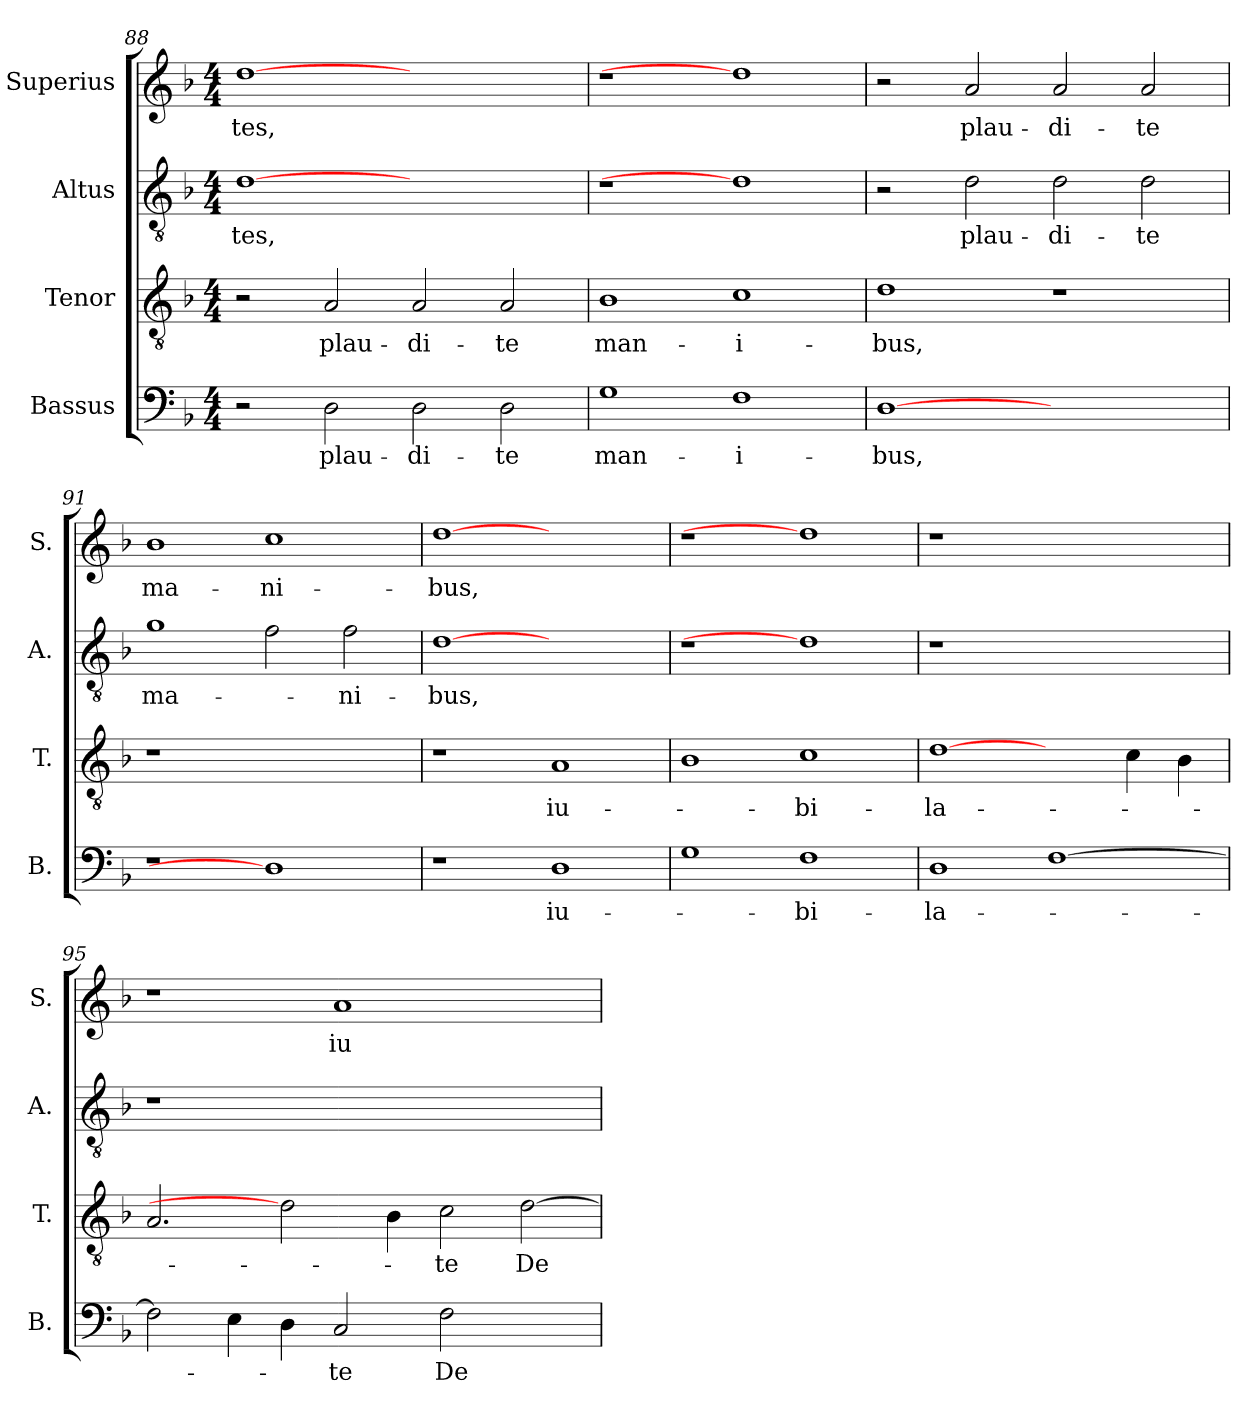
**kern	**text	**kern	**text	**kern	**text	**kern	**text
*part4	*part4	*part3	*part3	*part2	*part2	*part1	*part1
*staff4	*staff4	*staff3	*staff3	*staff2	*staff2	*staff1	*staff1
*I"Bassus	*	*I"Tenor	*	*I"Altus	*	*I"Superius	*
*I'B.	*	*I'T.	*	*I'A.	*	*I'S.	*
*clefF4	*	*clefGv2	*	*clefGv2	*	*clefG2	*
*	*	*ITrd7c12	*	*ITrd7c12	*	*	*
*k[b-]	*	*k[b-]	*	*k[b-]	*	*k[b-]	*
*F:	*	*F:	*	*F:	*	*F:	*
*M4/4	*	*M4/4	*	*M4/4	*	*M4/4	*
=88	=88	=88	=88	=88	=88	=88	=88
!	!	!	!	!	!LO:LY:b:color=#000000	!	!
!	!	!	!	!	!	!	!LO:LY:b:color=#000000
2r	.	2r	.	[1Di	-tes,	[1ddi	-tes,
!	!LO:LY:b:color=#000000	!	!	!	!	!	!
!	!	!	!LO:LY:b:color=#000000	!	!	!	!
2Di\	plau-	2AAi/	plau-	.	.	.	.
!	!LO:LY:b:color=#000000	!	!	!	!	!	!
!	!	!	!LO:LY:b:color=#000000	!	!	!	!
2Di\	-di-	2AAi/	-di-	1ryy	.	1ryy	.
!	!LO:LY:b:color=#000000	!	!	!	!	!	!
!	!	!	!LO:LY:b:color=#000000	!	!	!	!
2Di\	-te	2AAi/	-te	.	.	.	.
!!LO:PB:g=z
=89	=89	=89	=89	=89	=89	=89	=89
!	!LO:LY:b:color=#000000	!	!	!	!	!	!
!	!	!	!LO:LY:b:color=#000000	!LO:N:vis=1	!	!LO:N:vis=1	!
1Gi	man-	1BB-i	man-	1r	.	1r	.
!	!LO:LY:b:color=#000000	!	!	!	!	!	!
!	!	!	!LO:LY:b:color=#000000	!	!	!	!
1Fi	-i-	1Ci	-i-	1Di]	.	1ddi]	.
=90	=90	=90	=90	=90	=90	=90	=90
!	!LO:LY:b:color=#000000	!	!	!	!	!	!
!	!	!	!LO:LY:b:color=#000000	!	!	!	!
[1Di	-bus,	1Di	-bus,	2r	.	2r	.
!	!	!	!	!	!LO:LY:b:color=#000000	!	!
!	!	!	!	!	!	!	!LO:LY:b:color=#000000
.	.	.	.	2Di\	plau-	2ai/	plau-
!	!	!	!	!	!LO:LY:b:color=#000000	!	!
!	!	!	!	!	!	!	!LO:LY:b:color=#000000
1ryy	.	1r	.	2Di\	-di-	2ai/	-di-
!	!	!	!	!	!LO:LY:b:color=#000000	!	!
!	!	!	!	!	!	!	!LO:LY:b:color=#000000
.	.	.	.	2Di\	-te	2ai/	-te
=91	=91	=91	=91	=91	=91	=91	=91
!LO:N:vis=1	!	!LO:N:vis=1	!	!	!	!	!
!	!	!	!	!	!LO:LY:b:color=#000000	!	!
!	!	!	!	!	!	!	!LO:LY:b:color=#000000
1r	.	1r	.	1Gi	ma-	1b-i	ma-
!	!	!	!	!	!	!	!LO:LY:b:color=#000000
1Di]	.	1ryy	.	2Fi\	.	1cci	-ni-
!	!	!	!	!	!LO:LY:b:color=#000000	!	!
.	.	.	.	2Fi\	-ni-	.	.
=92	=92	=92	=92	=92	=92	=92	=92
!	!	!	!	!	!LO:LY:b:color=#000000	!	!
!	!	!	!	!	!	!	!LO:LY:b:color=#000000
1r	.	1r	.	[1Di	-bus,	[1ddi	-bus,
!	!LO:LY:b:color=#000000	!	!	!	!	!	!
!	!	!	!LO:LY:b:color=#000000	!	!	!	!
1Di	iu-	1AAi	iu-	1ryy	.	1ryy	.
=93	=93	=93	=93	=93	=93	=93	=93
!	!	!	!	!LO:N:vis=1	!	!LO:N:vis=1	!
1Gi	.	1BB-i	.	1r	.	1r	.
!	!LO:LY:b:color=#000000	!	!	!	!	!	!
!	!	!	!LO:LY:b:color=#000000	!	!	!	!
1Fi	-bi-	1Ci	-bi-	1Di]	.	1ddi]	.
!!LO:LB:g=z
=94	=94	=94	=94	=94	=94	=94	=94
!	!LO:LY:b:color=#000000	!	!	!	!	!	!
!	!	!	!LO:LY:b:color=#000000	!LO:N:vis=1	!	!LO:N:vis=1	!
1Di	-la-	[1Di	-la-	1r	.	1r	.
[>1Fi	.	2ryy	.	1ryy	.	1ryy	.
.	.	4Ci\	.	.	.	.	.
.	.	4BB-i\	.	.	.	.	.
=95	=95	=95	=95	=95	=95	=95	=95
!	!	!	!	!LO:N:vis=1	!	!	!
2Fi\]	.	2.AAi/	.	1r	.	1r	.
4Ei\	.	.	.	.	.	.	.
4Di\	.	2Di]	.	.	.	.	.
!	!LO:LY:b:color=#000000	!	!	!	!	!	!
!	!	!	!	!	!	!	!LO:LY:b:color=#000000
2Ci/	-te	.	.	1.ryy	.	1ai	iu-
.	.	4BB-i\	.	.	.	.	.
!	!LO:LY:b:color=#000000	!	!	!	!	!	!
!	!	!	!LO:LY:b:color=#000000	!	!	!	!
2Fi\	De-	2Ci\	-te	.	.	.	.
!	!	!	!LO:LY:b:color=#000000	!	!	!	!
2ryy	.	[>2Di\	De-	.	.	2ryy	.
=	=	=	=	=	=	=	=
*-	*-	*-	*-	*-	*-	*-	*-
